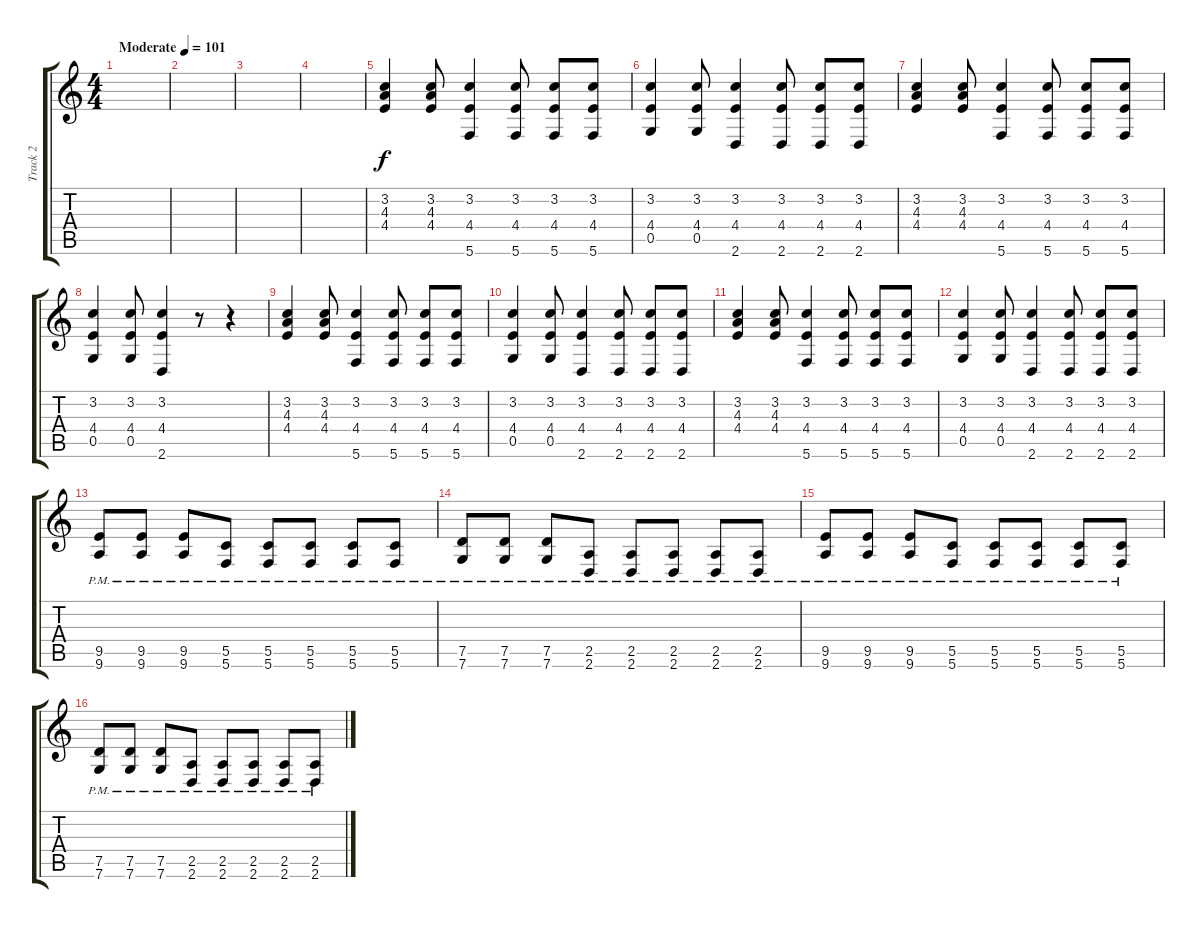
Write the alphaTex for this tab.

\track ("Track 2" "Track 2") {instrument acousticguitarsteel}
\staff {score tabs}
\tuning (D4 A3 F3 C3 G2 C2) {hide}
\ts (4 4)
\tempo (101 "Moderate")
\clef g2
\ks c
|
|
|
|
(3.2 4.3 4.4).4 (3.2 4.3 4.4).8 (3.2 4.4 5.6).4 (3.2 4.4 5.6).8 (3.2 4.4 5.6).8 (3.2 4.4 5.6).8 |
(3.2 4.4 0.5).4 (3.2 4.4 0.5).8 (3.2 4.4 2.6).4 (3.2 4.4 2.6).8 (3.2 4.4 2.6).8 (3.2 4.4 2.6).8 |
(3.2 4.3 4.4).4 (3.2 4.3 4.4).8 (3.2 4.4 5.6).4 (3.2 4.4 5.6).8 (3.2 4.4 5.6).8 (3.2 4.4 5.6).8 |
(3.2 4.4 0.5).4 (3.2 4.4 0.5).8 (3.2 4.4 2.6).4 r.8 r.4 |
(3.2 4.3 4.4).4 (3.2 4.3 4.4).8 (3.2 4.4 5.6).4 (3.2 4.4 5.6).8 (3.2 4.4 5.6).8 (3.2 4.4 5.6).8 |
(3.2 4.4 0.5).4 (3.2 4.4 0.5).8 (3.2 4.4 2.6).4 (3.2 4.4 2.6).8 (3.2 4.4 2.6).8 (3.2 4.4 2.6).8 |
(3.2 4.3 4.4).4 (3.2 4.3 4.4).8 (3.2 4.4 5.6).4 (3.2 4.4 5.6).8 (3.2 4.4 5.6).8 (3.2 4.4 5.6).8 |
(3.2 4.4 0.5).4 (3.2 4.4 0.5).8 (3.2 4.4 2.6).4 (3.2 4.4 2.6).8 (3.2 4.4 2.6).8 (3.2 4.4 2.6).8 |
(9.5{pm} 9.6{pm}).8{instrument distortionguitar} (9.5{pm} 9.6{pm}).8 (9.5{pm} 9.6{pm}).8 (5.5{pm} 5.6{pm}).8 (5.5{pm} 5.6{pm}).8 (5.5{pm} 5.6{pm}).8 (5.5{pm} 5.6{pm}).8 (5.5{pm} 5.6{pm}).8 |
(7.5{pm} 7.6{pm}).8 (7.5{pm} 7.6{pm}).8 (7.5{pm} 7.6{pm}).8 (2.5{pm} 2.6{pm}).8 (2.5{pm} 2.6{pm}).8 (2.5{pm} 2.6{pm}).8 (2.5{pm} 2.6{pm}).8 (2.5{pm} 2.6{pm}).8 |
(9.5{pm} 9.6{pm}).8 (9.5{pm} 9.6{pm}).8 (9.5{pm} 9.6{pm}).8 (5.5{pm} 5.6{pm}).8 (5.5{pm} 5.6{pm}).8 (5.5{pm} 5.6{pm}).8 (5.5{pm} 5.6{pm}).8 (5.5{pm} 5.6{pm}).8 |
(7.5{pm} 7.6{pm}).8 (7.5{pm} 7.6{pm}).8 (7.5{pm} 7.6{pm}).8 (2.5{pm} 2.6{pm}).8 (2.5{pm} 2.6{pm}).8 (2.5{pm} 2.6{pm}).8 (2.5{pm} 2.6{pm}).8 (2.5{pm} 2.6{pm}).8
